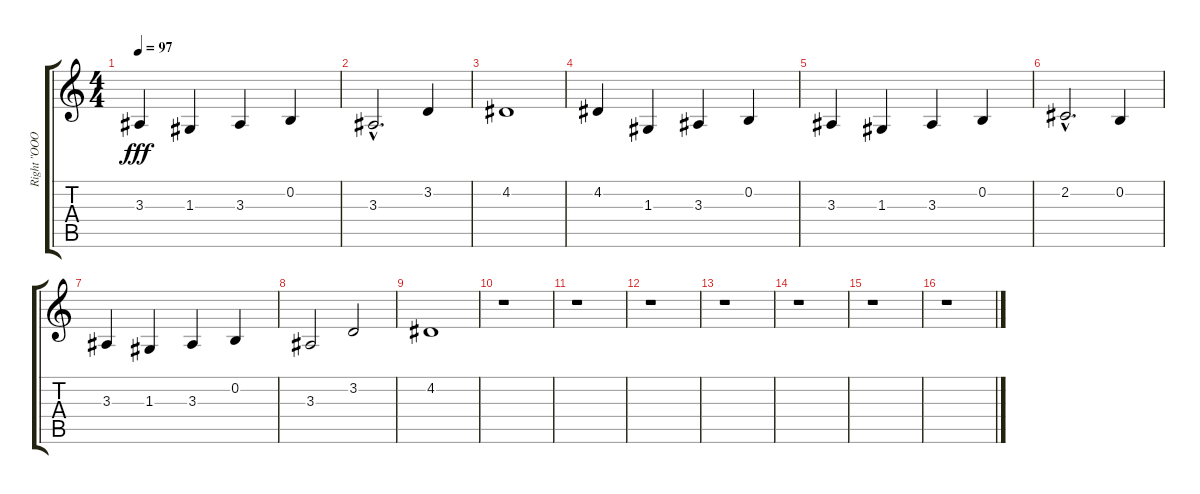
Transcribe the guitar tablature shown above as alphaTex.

\track ("Right \"OOOH\"" "Right \"OOO") {instrument voiceoohs}
\staff {score tabs}
\tuning (E4 B3 G3 D3 A2 E2) {hide}
\ts (4 4)
\tempo 97
\clef g2
\ks c
3.3.4{dy fff} 1.3.4 3.3.4 0.2.4 |
3.3{hac}.2{d} 3.2.4 |
4.2.1 |
4.2.4 1.3.4 3.3.4 0.2.4 |
3.3.4 1.3.4 3.3.4 0.2.4 |
2.2{hac}.2{d} 0.2.4 |
3.3.4 1.3.4 3.3.4 0.2.4 |
3.3.2 3.2.2 |
4.2.1 |
r.1 |
r.1 |
r.1 |
r.1 |
r.1 |
r.1 |
r.1
